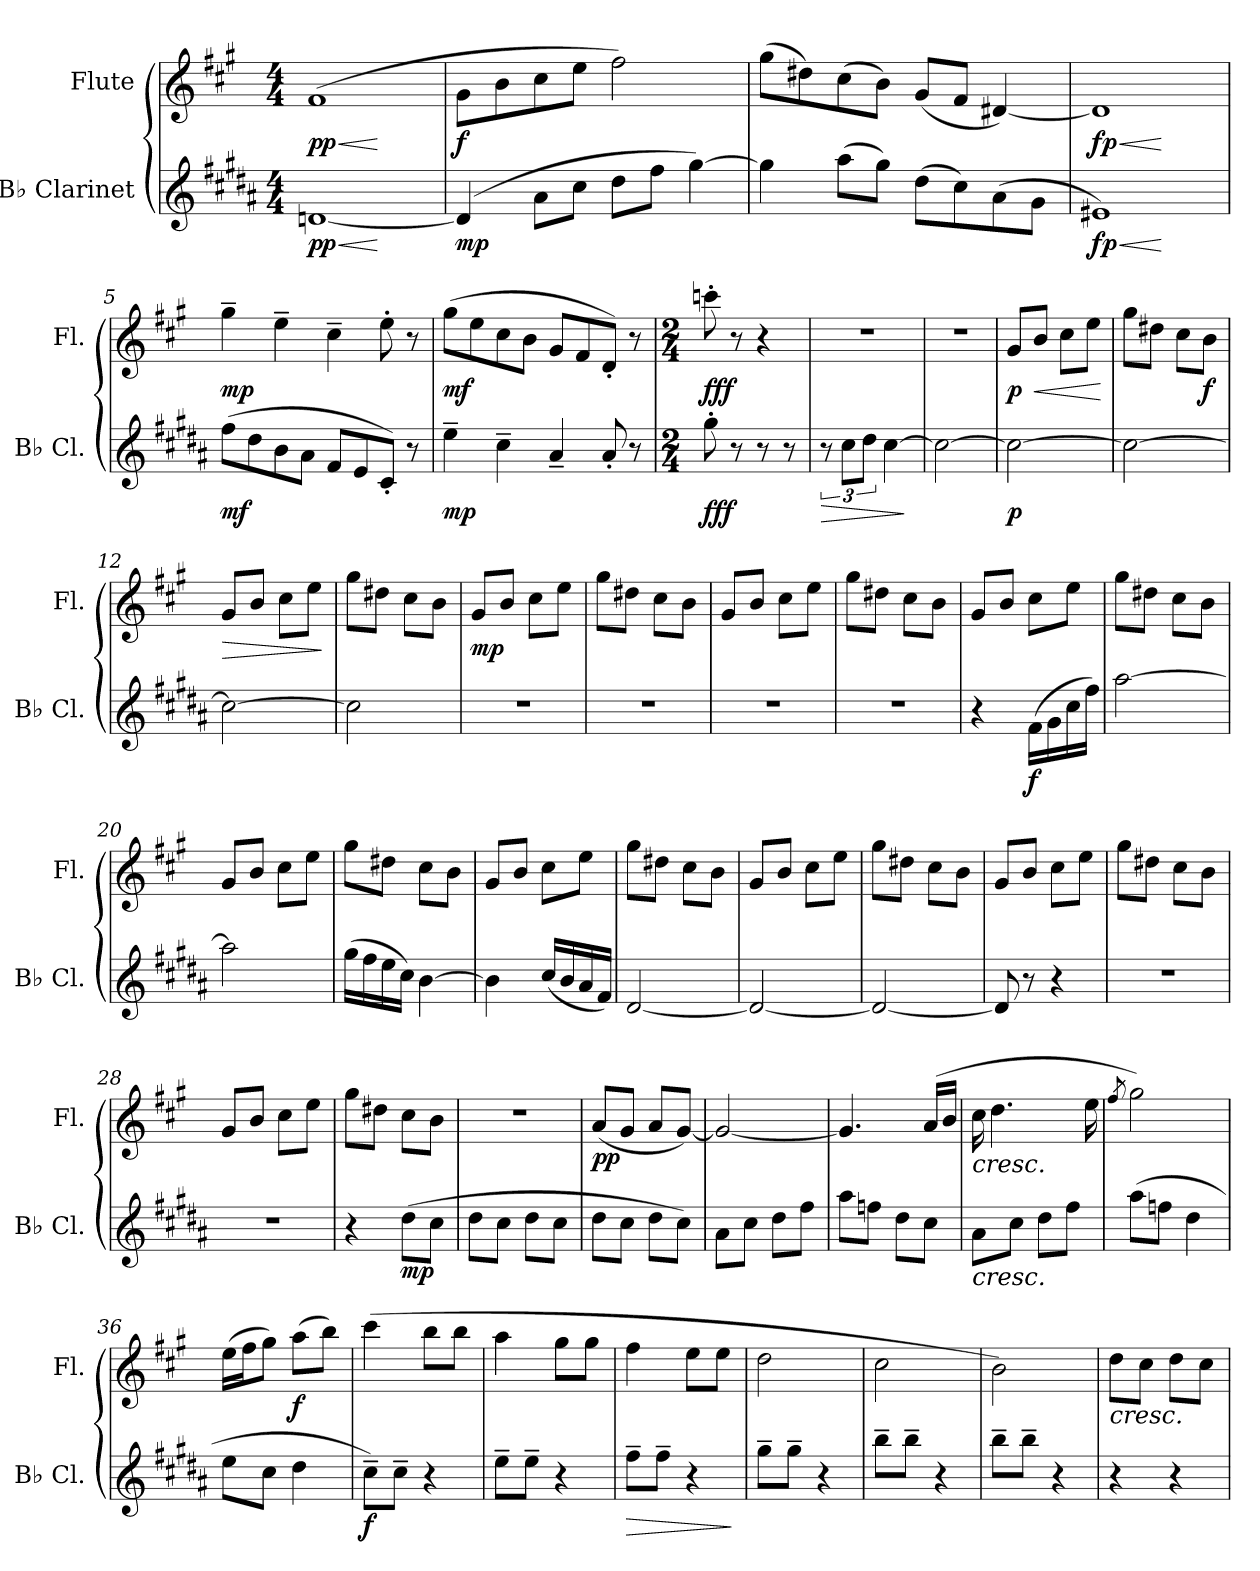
**kern	**dynam	**kern	**dynam
*part2	*part2	*part1	*part1
*staff2	*staff2	*staff1	*staff1
*I"B♭ Clarinet	*	*I"Flute	*
*I'B♭ Cl.	*	*I'Fl.	*
*clefG2	*	*clefG2	*
*ITrd1c2	*	*	*
*k[f#c#g#]	*	*k[f#c#g#]	*
*M4/4	*	*M4/4	*
*MM50	*	*MM50	*
=1	=1	=1	=1
!	!LO:HP:b	!	!LO:HP:b
!	!LO:DY:n=1:b	!	!LO:DY:n=1:b
[1cn	< pp	(>1f#	< pp
.	[	.	[
=2	=2	=2	=2
!	!LO:DY:b	!	!LO:DY:b
(>4c/]	mp	8g#\L	f
.	.	8b\	.
8g#\L	.	8cc#\	.
8b\J	.	8ee\J	.
8cc#\L	.	2ff#\)	.
8ee\J	.	.	.
[4ff#\)	.	.	.
=3	=3	=3	=3
4ff#\]	.	(>8gg#\L	.
.	.	8dd#X\)	.
(>8gg#\L	.	(>8cc#\	.
8ff#\J)	.	8b\J)	.
(>8cc#\L	.	(<8g#/L	.
8b\)	.	8f#/J	.
(>8g#\	.	[4d#X/)	.
8f#\J	.	.	.
=4	=4	=4	=4
!	!LO:HP:b	!	!LO:HP:b
!	!LO:DY:n=1:b	!	!LO:DY:n=1:b
1d#X)	< fp	1d#]	< fp
.	[	.	[
=5	=5	=5	=5
!	!LO:DY:b	!	!LO:DY:b
(>8ee\L	mf	4gg#~\	mp
8cc#\	.	.	.
8a\	.	4ee~\	.
8g#\J	.	.	.
8e/L	.	4cc#~\	.
8d/	.	.	.
8B'/J)	.	8ee'\	.
8r	.	8r	.
=6	=6	=6	=6
!	!LO:DY:b	!	!LO:DY:b
4dd~\	mp	(>8gg#\L	mf
.	.	8ee\	.
4b~\	.	8cc#\	.
.	.	8b\J	.
4g#~/	.	8g#/L	.
.	.	8f#/	.
8g#'/	.	8d'/J)	.
8r	.	8r	.
!!LO:LB:g=z
=7	=7	=7	=7
*M2/4	*	*M2/4	*
*	*	*MM155	*
!	!LO:DY:b	!	!LO:DY:b
8ff#'\	fff	8cccn'\	fff
8r	.	8r	.
8r	.	4r	.
8r	.	.	.
=8	=8	=8	=8
!	!LO:HP:b	!	!
12r	>	2r	.
12b\L	.	.	.
12cc#\J	.	.	.
[4b\	.	.	.
.	]	.	.
=9	=9	=9	=9
2b\_	.	2r	.
=10	=10	=10	=10
!	!LO:DY:b	!	!LO:DY:b
2b\_	p	8g#/L	p
!	!	!	!LO:HP:b
.	.	8b/J	<
.	.	8cc#\L	.
.	.	8ee\J	.
.	.	.	[
=11	=11	=11	=11
2b\_	.	8gg#\L	.
.	.	8dd#X\J	.
.	.	8cc#\L	.
!	!	!	!LO:DY:b
.	.	8b\J	f
=12	=12	=12	=12
!	!	!	!LO:HP:b
2b\_	.	8g#/L	>
.	.	8b/J	.
.	.	8cc#\L	.
.	.	8ee\J	.
.	.	.	]
=13	=13	=13	=13
2b\]	.	8gg#\L	.
.	.	8dd#X\J	.
.	.	8cc#\L	.
.	.	8b\J	.
=14	=14	=14	=14
!	!	!	!LO:DY:b
2r	.	8g#/L	mp
.	.	8b/J	.
.	.	8cc#\L	.
.	.	8ee\J	.
=15	=15	=15	=15
2r	.	8gg#\L	.
.	.	8dd#X\J	.
.	.	8cc#\L	.
.	.	8b\J	.
!!LO:LB:g=z
=16	=16	=16	=16
2r	.	8g#/L	.
.	.	8b/J	.
.	.	8cc#\L	.
.	.	8ee\J	.
=17	=17	=17	=17
2r	.	8gg#\L	.
.	.	8dd#X\J	.
.	.	8cc#\L	.
.	.	8b\J	.
=18	=18	=18	=18
4r	.	8g#/L	.
.	.	8b/J	.
!	!LO:DY:b	!	!
(>16e\LL	f	8cc#\L	.
16f#\	.	.	.
16b\	.	8ee\J	.
16ee\JJ)	.	.	.
=19	=19	=19	=19
[2gg#\	.	8gg#\L	.
.	.	8dd#X\J	.
.	.	8cc#\L	.
.	.	8b\J	.
=20	=20	=20	=20
2gg#\]	.	8g#/L	.
.	.	8b/J	.
.	.	8cc#\L	.
.	.	8ee\J	.
=21	=21	=21	=21
(>16ff#\LL	.	8gg#\L	.
16ee\	.	.	.
16dd\	.	8dd#X\J	.
16b\JJ)	.	.	.
[4a\	.	8cc#\L	.
.	.	8b\J	.
=22	=22	=22	=22
4a\]	.	8g#/L	.
.	.	8b/J	.
(<16b/LL	.	8cc#\L	.
16a/	.	.	.
16g#/	.	8ee\J	.
16e/JJ)	.	.	.
=23	=23	=23	=23
[2c#/	.	8gg#\L	.
.	.	8dd#X\J	.
.	.	8cc#\L	.
.	.	8b\J	.
!!LO:LB:g=z
=24	=24	=24	=24
2c#/_	.	8g#/L	.
.	.	8b/J	.
.	.	8cc#\L	.
.	.	8ee\J	.
=25	=25	=25	=25
2c#/_	.	8gg#\L	.
.	.	8dd#X\J	.
.	.	8cc#\L	.
.	.	8b\J	.
=26	=26	=26	=26
8c#/]	.	8g#/L	.
8r	.	8b/J	.
4r	.	8cc#\L	.
.	.	8ee\J	.
=27	=27	=27	=27
2r	.	8gg#\L	.
.	.	8dd#X\J	.
.	.	8cc#\L	.
.	.	8b\J	.
=28	=28	=28	=28
2r	.	8g#/L	.
.	.	8b/J	.
.	.	8cc#\L	.
.	.	8ee\J	.
=29	=29	=29	=29
4r	.	8gg#\L	.
.	.	8dd#X\J	.
!	!LO:DY:b	!	!
(>8cc#\L	mp	8cc#\L	.
8b\J	.	8b\J	.
=30	=30	=30	=30
8cc#\L	.	2r	.
8b\J	.	.	.
8cc#\L	.	.	.
8b\J	.	.	.
=31	=31	=31	=31
!	!	!	!LO:DY:b
8cc#\L	.	(<8a/L	pp
8b\J	.	8g#/J	.
8cc#\L	.	8a/L	.
8b\J)	.	[8g#/J)	.
=32	=32	=32	=32
8g#\L	.	2g#/_	.
8b\J	.	.	.
8cc#\L	.	.	.
8ee\J	.	.	.
!!LO:LB:g=z
=33	=33	=33	=33
8gg#\L	.	4.g#/]	.
8ee-X\J	.	.	.
8cc#\L	.	.	.
8b\J	.	(>16a/LL	.
.	.	16b/JJ	.
=34	=34	=34	=34
!	!	!LO:TX:b:i:t=cresc.	!
!LO:TX:b:i:t=cresc.	!	!	!
8g#\L	.	16cc#\	.
.	.	4.dd\	.
8b\J	.	.	.
8cc#\L	.	.	.
8ee\J	.	.	.
.	.	16ee\	.
=35	=35	=35	=35
.	.	8qff#/	.
(>8gg#\L	.	2gg#\)	.
8ee-X\J	.	.	.
4cc#\	.	.	.
=36	=36	=36	=36
8dd\L	.	(>16ee\LL	.
.	.	16ff#\J	.
8b\J	.	8gg#\J)	.
!	!	!	!LO:DY:b
4cc#\	.	(>8aa\L	f
.	.	8bb\J)	.
=37	=37	=37	=37
!	!LO:DY:b	!	!
8b~\L)	f	(>4ccc#\	.
8b~\J	.	.	.
4r	.	8bb\L	.
.	.	8bb\J	.
=38	=38	=38	=38
8dd~\L	.	4aa\	.
8dd~\J	.	.	.
4r	.	8gg#\L	.
.	.	8gg#\J	.
=39	=39	=39	=39
!	!LO:HP:b	!	!
8ee~\L	>	4ff#\	.
8ee~\J	.	.	.
4r	.	8ee\L	.
.	.	8ee\J	.
.	]	.	.
=40	=40	=40	=40
8ff#~\L	.	2dd\	.
8ff#~\J	.	.	.
4r	.	.	.
=41	=41	=41	=41
8aa~\L	.	2cc#\	.
8aa~\J	.	.	.
4r	.	.	.
!!LO:PB:g=z
=42	=42	=42	=42
8aa~\L	.	2b\)	.
8aa~\J	.	.	.
4r	.	.	.
=43	=43	=43	=43
!	!	!LO:TX:b:i:t=cresc.	!
4r	.	8dd\L	.
.	.	8cc#\J	.
4r	.	8dd\L	.
.	.	8cc#\J	.
=	=	=	=
*-	*-	*-	*-
